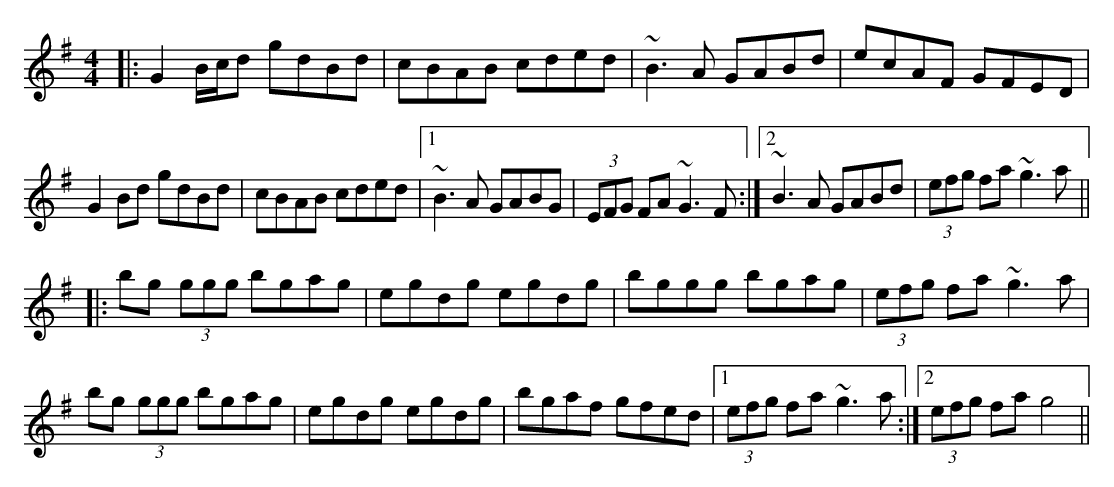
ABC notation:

X:1
M:4/4
K:G
|:G2B/c/d gdBd|cBAB cded|~B3A GABd|ecAF GFED|
G2Bd gdBd|cBAB cded|1 ~B3A GABG|(3EFG FA ~G3 F:|2 ~B3A GABd|(3efg fa ~g3 a||
|:bg (3ggg bgag|egdg egdg|bggg bgag|(3efg fa ~g3 a|
bg (3ggg bgag|egdg egdg|bgaf gfed|1 (3efg fa ~g3 a:|2 (3efg fa g4||
